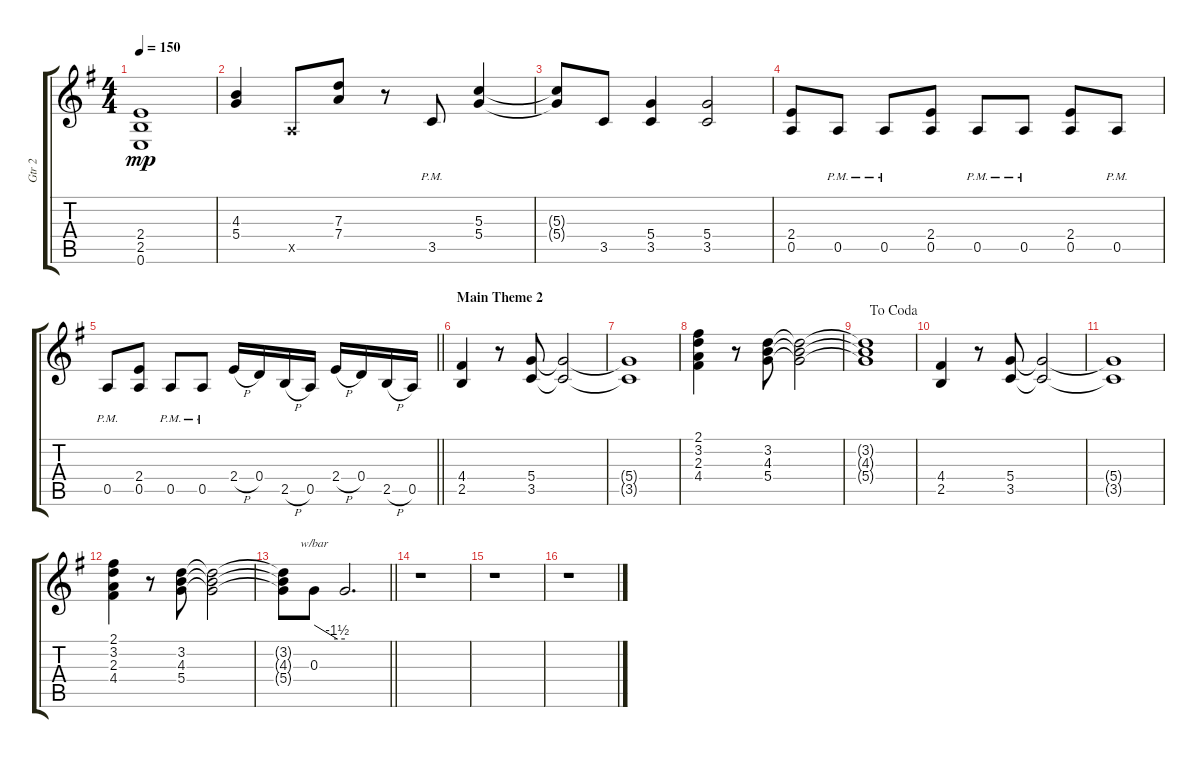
\track ("Gtr 2" "Gtr 2") {instrument distortionguitar}
\staff {score tabs}
\tuning (E4 B3 G3 D3 A2 E2) {hide}
\ts (4 4)
\tempo 150
\clef g2
\ks g
(2.4{t} 2.5{t} 0.6{t}).1{dy mp} |
(4.3 5.4).4 0.5{x}.8 (7.3 7.4).8 r.8 3.5{pm}.8 (5.3 5.4).4 |
(5.3{t} 5.4{t}).8 3.5.8 (5.4 3.5).4 (5.4 3.5).2 |
(2.4 0.5).8 0.5{pm}.8 0.5{pm}.8 (2.4 0.5).8 0.5{pm}.8 0.5{pm}.8 (2.4 0.5).8 0.5{pm}.8 |
\barLineRight lightlight
0.5{pm}.8 (2.4 0.5).8 0.5{pm}.8 0.5{pm}.8 2.4{h}.16 0.4.16 2.5{h}.16 0.5.16 2.4{h}.16 0.4.16 2.5{h}.16 0.5.16 |
\section ("" "Main Theme 2")
(4.4 2.5).4 r.8 (5.4 3.5).8 (5.4{t} 3.5{t}).2 |
(5.4{t} 3.5{t}).1 |
(2.1 3.2 2.3 4.4).4 r.8 (3.2 4.3 5.4).8 (3.2{t} 4.3{t} 5.4{t}).2 |
\jump dacoda
(3.2{t} 4.3{t} 5.4{t}).1 |
(4.4 2.5).4 r.8 (5.4 3.5).8 (5.4{t} 3.5{t}).2 |
(5.4{t} 3.5{t}).1 |
(2.1 3.2 2.3 4.4).4 r.8 (3.2 4.3 5.4).8 (3.2{t} 4.3{t} 5.4{t}).2 |
\barLineRight lightlight
(3.2{t} 4.3{t} 5.4{t}).8 0.3.8{tbe (custom default 0 0 45 -6 60 -6)} 0.3{t}.2{d} |
r.1 |
r.1 |
r.1
